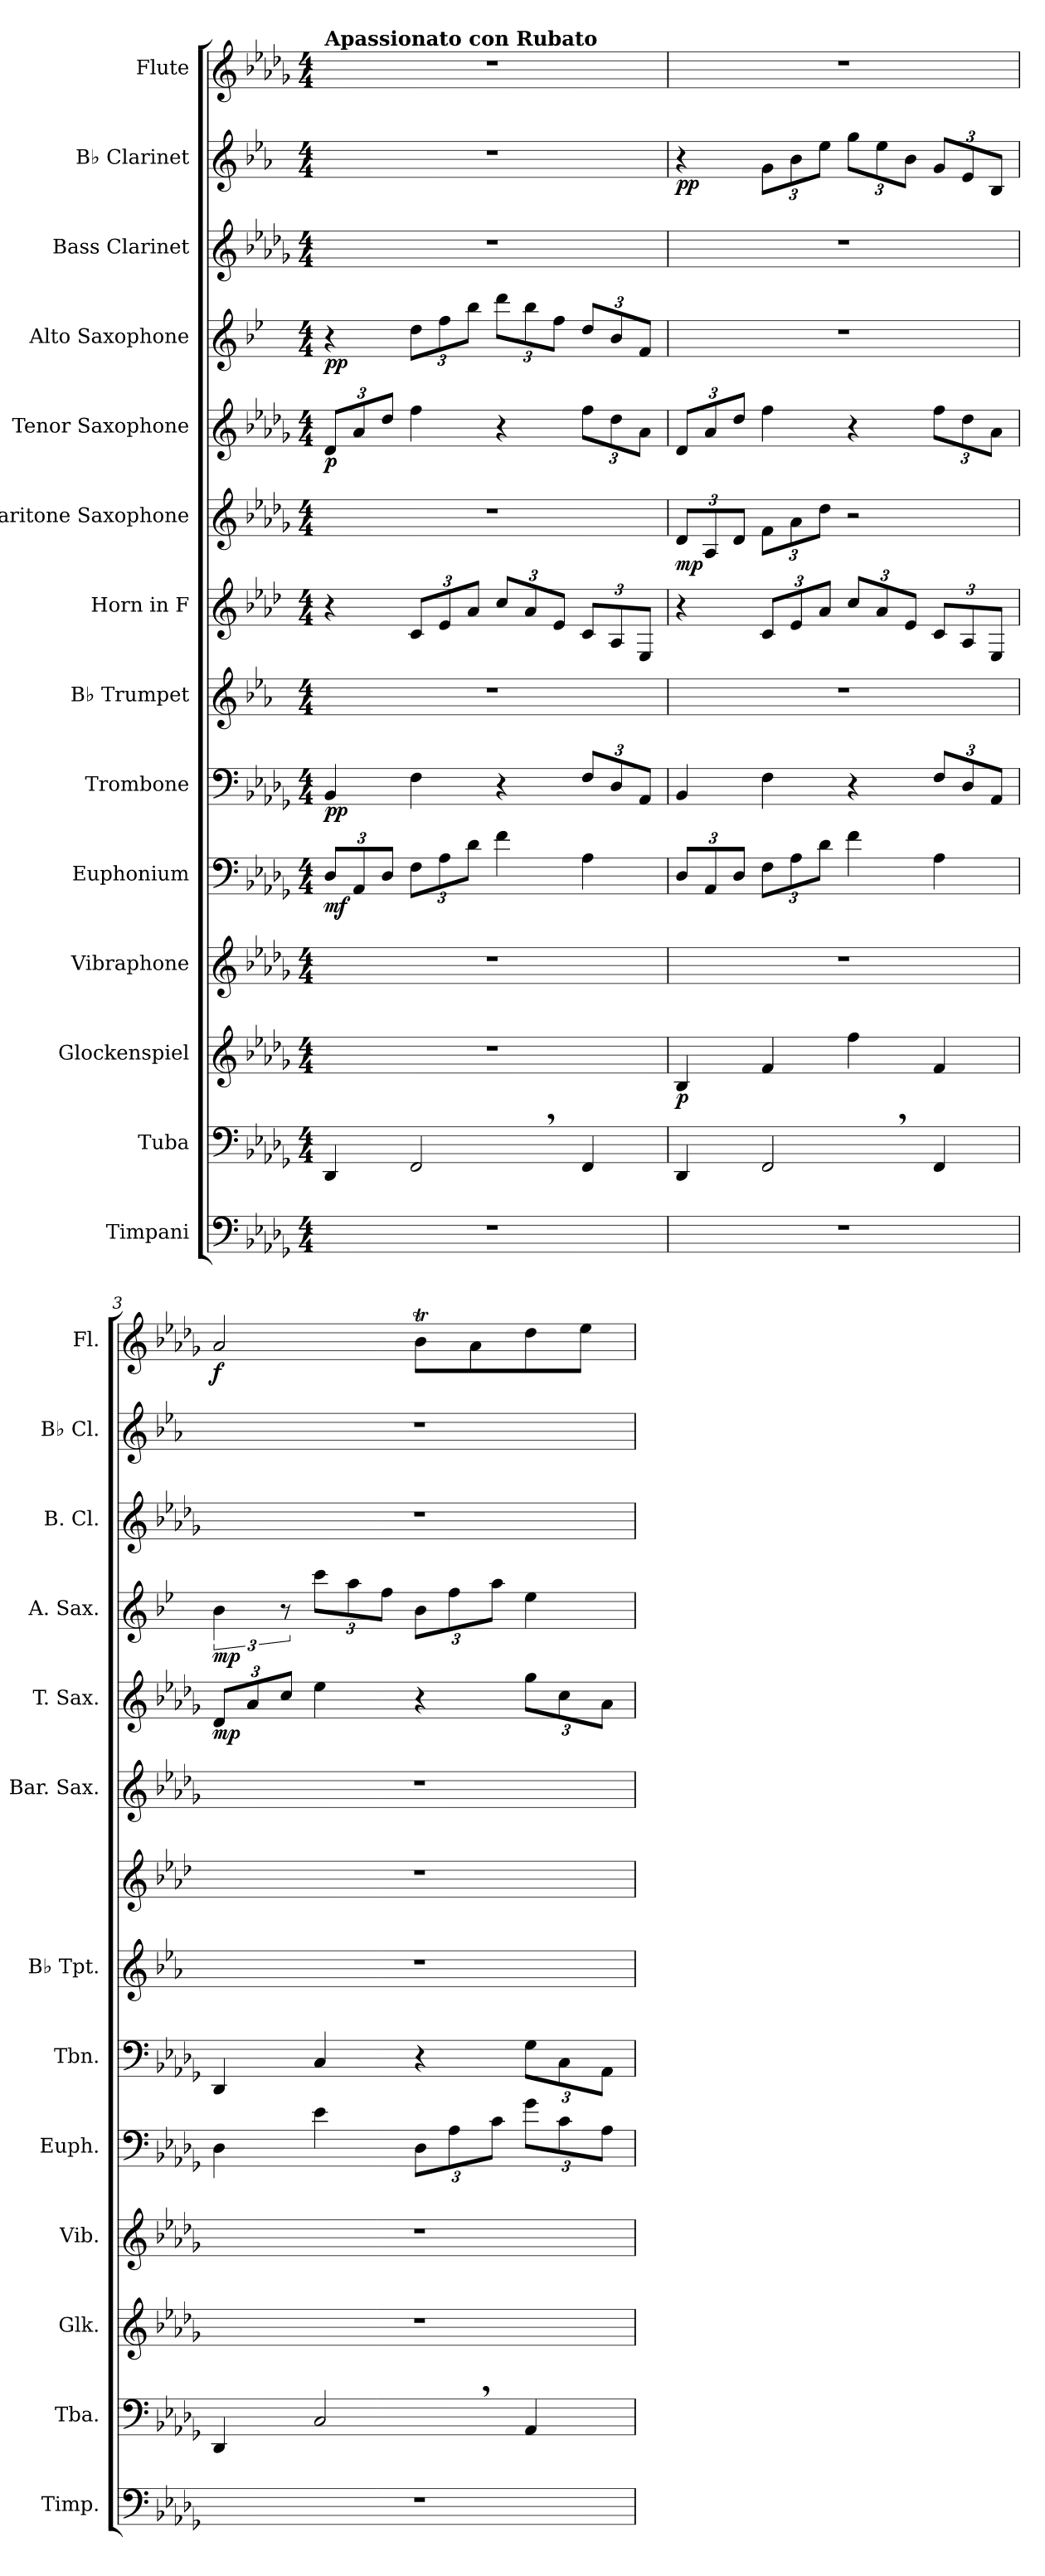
**kern	**kern	**kern	**dynam	**kern	**kern	**dynam	**kern	**dynam	**kern	**kern	**kern	**dynam	**kern	**dynam	**kern	**dynam	**kern	**kern	**dynam	**kern	**dynam
*part14	*part13	*part12	*part12	*part11	*part10	*part10	*part9	*part9	*part8	*part7	*part6	*part6	*part5	*part5	*part4	*part4	*part3	*part2	*part2	*part1	*part1
*staff14	*staff13	*staff12	*staff12	*staff11	*staff10	*staff10	*staff9	*staff9	*staff8	*staff7	*staff6	*staff6	*staff5	*staff5	*staff4	*staff4	*staff3	*staff2	*staff2	*staff1	*staff1
*I"Timpani	*I"Tuba	*I"Glockenspiel	*	*I"Vibraphone	*I"Euphonium	*	*I"Trombone	*	*I"B♭ Trumpet	*I"Horn in F	*I"Baritone Saxophone	*	*I"Tenor Saxophone	*	*I"Alto Saxophone	*	*I"Bass Clarinet	*I"B♭ Clarinet	*	*I"Flute	*
*I'Timp.	*I'Tba.	*I'Glk.	*	*I'Vib.	*I'Euph.	*	*I'Tbn.	*	*I'B♭ Tpt.	*	*I'Bar. Sax.	*	*I'T. Sax.	*	*I'A. Sax.	*	*I'B. Cl.	*I'B♭ Cl.	*	*I'Fl.	*
*clefF4	*clefF4	*clefG2	*	*clefG2	*clefF4	*	*clefF4	*	*clefG2	*clefG2	*clefG2	*	*clefG2	*	*clefG2	*	*clefG2	*clefG2	*	*clefG2	*
*	*	*ITrd-14c-24	*	*	*	*	*	*	*ITrd1c2	*ITrd4c7	*ITrd12c21	*	*ITrd8c14	*	*ITrd5c9	*	*ITrd8c14	*ITrd1c2	*	*	*
*k[b-e-a-d-g-]	*k[b-e-a-d-g-]	*k[b-e-a-d-g-]	*	*k[b-e-a-d-g-]	*k[b-e-a-d-g-]	*	*k[b-e-a-d-g-]	*	*k[b-e-a-d-g-]	*k[b-e-a-d-g-]	*k[b-e-a-d-g-]	*	*k[b-e-a-d-g-]	*	*k[b-e-a-d-g-]	*	*k[b-e-a-d-g-]	*k[b-e-a-d-g-]	*	*k[b-e-a-d-g-]	*
*M4/4	*M4/4	*M4/4	*	*M4/4	*M4/4	*	*M4/4	*	*M4/4	*M4/4	*M4/4	*	*M4/4	*	*M4/4	*	*M4/4	*M4/4	*	*M4/4	*
*MM90	*MM90	*MM90	*	*MM90	*MM90	*	*MM90	*	*MM90	*MM90	*MM90	*	*MM90	*	*MM90	*	*MM90	*MM90	*	*MM90	*
*	*	*	*	*	*Xbrackettup	*	*	*	*	*	*	*	*Xbrackettup	*	*	*	*	*	*	*	*
=1	=1	=1	=1	=1	=1	=1	=1	=1	=1	=1	=1	=1	=1	=1	=1	=1	=1	=1	=1	=1	=1
!	!	!	!	!	!	!	!	!	!	!	!	!	!	!	!	!	!	!	!	!LO:TX:a:B:t=Apassionato con Rubato	!
!	!	!	!	!	!	!LO:DY:b	!	!LO:DY:b	!	!	!	!	!	!LO:DY:b	!	!LO:DY:b	!	!	!	!	!
1r	4DD-/	1r	.	1r	12D-/L	mf	4BB-/	pp	1r	4r	1r	.	12D-/L	p	4r	pp	1r	1r	.	1r	.
.	.	.	.	.	12AA-/	.	.	.	.	.	.	.	12A-/	.	.	.	.	.	.	.	.
.	.	.	.	.	12D-/J	.	.	.	.	.	.	.	12d-/J	.	.	.	.	.	.	.	.
*	*	*	*	*	*	*	*	*	*	*Xbrackettup	*	*	*	*	*Xbrackettup	*	*	*	*	*	*
.	2FF,/	.	.	.	12F\L	.	4F\	.	.	12F/L	.	.	4f\	.	12f\L	.	.	.	.	.	.
.	.	.	.	.	12A-\	.	.	.	.	12A-/	.	.	.	.	12a-\	.	.	.	.	.	.
.	.	.	.	.	12d-\J	.	.	.	.	12d-/J	.	.	.	.	12dd-\J	.	.	.	.	.	.
.	.	.	.	.	4f\	.	4r	.	.	12f/L	.	.	4r	.	12ff\L	.	.	.	.	.	.
.	.	.	.	.	.	.	.	.	.	12d-/	.	.	.	.	12dd-\	.	.	.	.	.	.
.	.	.	.	.	.	.	.	.	.	12A-/J	.	.	.	.	12a-\J	.	.	.	.	.	.
*	*	*	*	*	*	*	*Xbrackettup	*	*	*	*	*	*	*	*	*	*	*	*	*	*
.	4FF/	.	.	.	4A-\	.	12F/L	.	.	12F/L	.	.	12f\L	.	12f/L	.	.	.	.	.	.
.	.	.	.	.	.	.	12D-/	.	.	12D-/	.	.	12d-\	.	12d-/	.	.	.	.	.	.
.	.	.	.	.	.	.	12AA-/J	.	.	12AA-/J	.	.	12A-\J	.	12A-/J	.	.	.	.	.	.
=2	=2	=2	=2	=2	=2	=2	=2	=2	=2	=2	=2	=2	=2	=2	=2	=2	=2	=2	=2	=2	=2
*	*	*	*	*	*	*	*	*	*	*	*Xbrackettup	*	*	*	*	*	*	*	*	*	*
!	!	!	!LO:DY:b	!	!	!	!	!	!	!	!	!LO:DY:b	!	!	!	!	!	!	!LO:DY:b	!	!
1r	4DD-/	4bb-/	p	1r	12D-/L	.	4BB-/	.	1r	4r	12D-/L	mp	12D-/L	.	1r	.	1r	4r	pp	1r	.
.	.	.	.	.	12AA-/	.	.	.	.	.	12AA-/	.	12A-/	.	.	.	.	.	.	.	.
.	.	.	.	.	12D-/J	.	.	.	.	.	12D-/J	.	12d-/J	.	.	.	.	.	.	.	.
*	*	*	*	*	*	*	*	*	*	*	*	*	*	*	*	*	*	*Xbrackettup	*	*	*
.	2FF,/	4fff/	.	.	12F\L	.	4F\	.	.	12F/L	12F\L	.	4f\	.	.	.	.	12f\L	.	.	.
.	.	.	.	.	12A-\	.	.	.	.	12A-/	12A-\	.	.	.	.	.	.	12a-\	.	.	.
.	.	.	.	.	12d-\J	.	.	.	.	12d-/J	12d-\J	.	.	.	.	.	.	12dd-\J	.	.	.
.	.	4ffff\	.	.	4f\	.	4r	.	.	12f/L	2r	.	4r	.	.	.	.	12ff\L	.	.	.
.	.	.	.	.	.	.	.	.	.	12d-/	.	.	.	.	.	.	.	12dd-\	.	.	.
.	.	.	.	.	.	.	.	.	.	12A-/J	.	.	.	.	.	.	.	12a-\J	.	.	.
.	4FF/	4fff/	.	.	4A-\	.	12F/L	.	.	12F/L	.	.	12f\L	.	.	.	.	12f/L	.	.	.
.	.	.	.	.	.	.	12D-/	.	.	12D-/	.	.	12d-\	.	.	.	.	12d-/	.	.	.
.	.	.	.	.	.	.	12AA-/J	.	.	12AA-/J	.	.	12A-\J	.	.	.	.	12A-/J	.	.	.
!!LO:PB:g=z
=3	=3	=3	=3	=3	=3	=3	=3	=3	=3	=3	=3	=3	=3	=3	=3	=3	=3	=3	=3	=3	=3
*	*	*	*	*	*	*	*	*	*	*	*	*	*	*	*brackettup	*	*	*	*	*	*
!	!	!	!	!	!	!	!	!	!	!	!	!	!	!LO:DY:b	!	!LO:DY:b	!	!	!	!	!LO:DY:b
1r	4DD-/	1r	.	1r	4D-\	.	4DD-/	.	1r	1r	1r	.	12D-/L	mp	6d-\	mp	1r	1r	.	2a-/	f
.	.	.	.	.	.	.	.	.	.	.	.	.	12A-/	.	.	.	.	.	.	.	.
.	.	.	.	.	.	.	.	.	.	.	.	.	12c/J	.	12r	.	.	.	.	.	.
*	*	*	*	*	*	*	*	*	*	*	*	*	*	*	*Xbrackettup	*	*	*	*	*	*
.	2C,/	.	.	.	4e-\	.	4C/	.	.	.	.	.	4e-\	.	12ee-\L	.	.	.	.	.	.
.	.	.	.	.	.	.	.	.	.	.	.	.	.	.	12cc\	.	.	.	.	.	.
.	.	.	.	.	.	.	.	.	.	.	.	.	.	.	12a-\J	.	.	.	.	.	.
.	.	.	.	.	12D-\L	.	4r	.	.	.	.	.	4r	.	12d-\L	.	.	.	.	8b-T\L	.
.	.	.	.	.	12A-\	.	.	.	.	.	.	.	.	.	12a-\	.	.	.	.	.	.
.	.	.	.	.	.	.	.	.	.	.	.	.	.	.	.	.	.	.	.	8a-\	.
.	.	.	.	.	12c\J	.	.	.	.	.	.	.	.	.	12cc\J	.	.	.	.	.	.
.	4AA-/	.	.	.	12g-\L	.	12G-\L	.	.	.	.	.	12g-\L	.	4g-\	.	.	.	.	8dd-\	.
.	.	.	.	.	12c\	.	12C\	.	.	.	.	.	12c\	.	.	.	.	.	.	.	.
.	.	.	.	.	.	.	.	.	.	.	.	.	.	.	.	.	.	.	.	8ee-\J	.
.	.	.	.	.	12A-\J	.	12AA-\J	.	.	.	.	.	12A-\J	.	.	.	.	.	.	.	.
=	=	=	=	=	=	=	=	=	=	=	=	=	=	=	=	=	=	=	=	=	=
*-	*-	*-	*-	*-	*-	*-	*-	*-	*-	*-	*-	*-	*-	*-	*-	*-	*-	*-	*-	*-	*-
